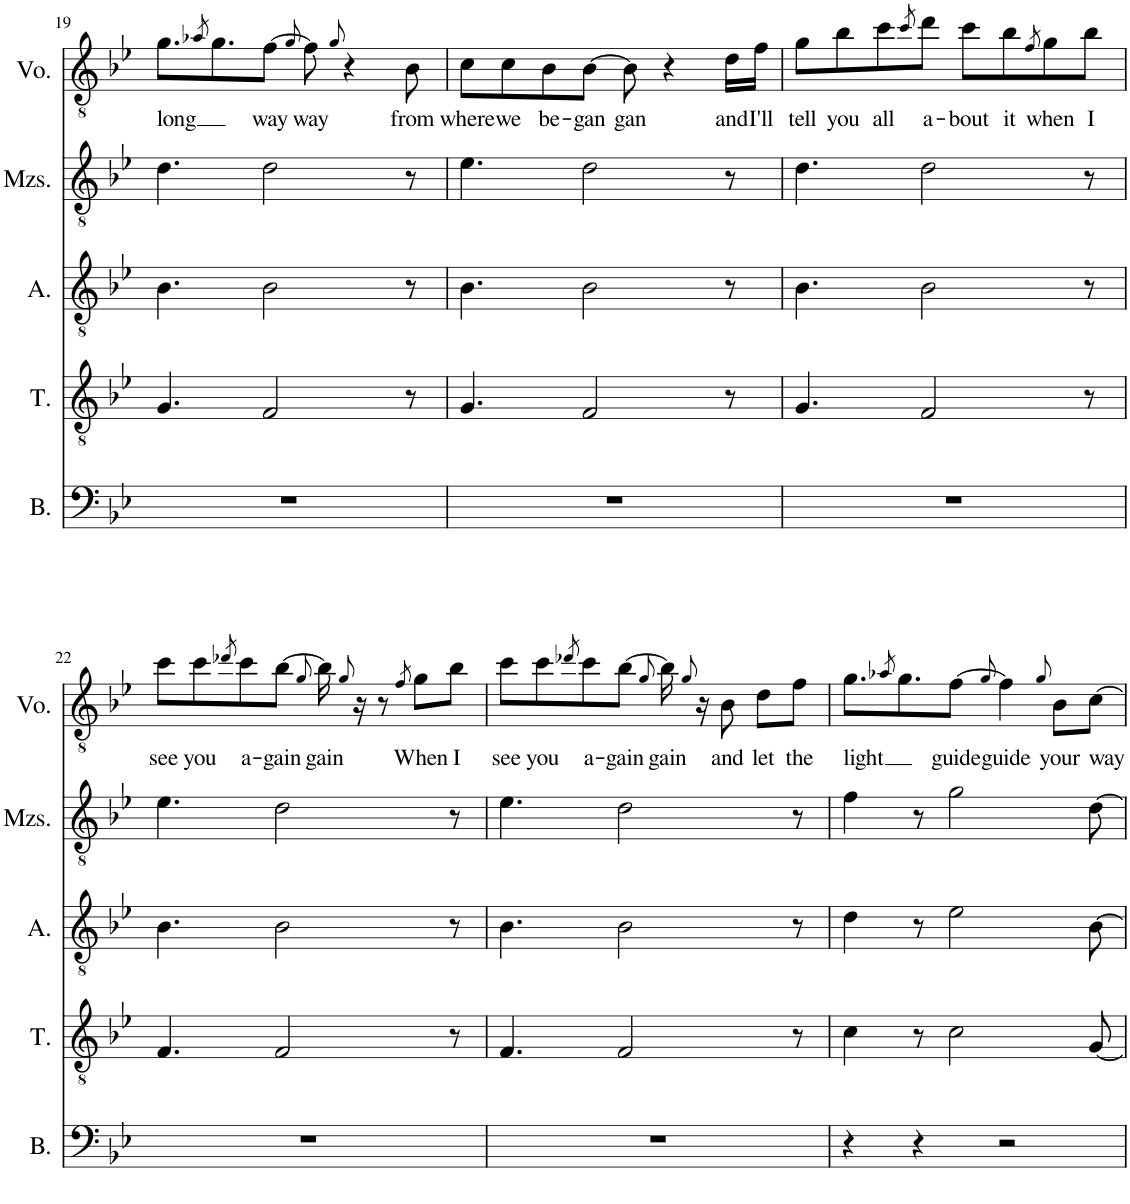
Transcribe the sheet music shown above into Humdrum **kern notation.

**kern	**kern	**kern	**kern	**kern	**text
*part5	*part4	*part3	*part2	*part1	*part1
*staff5	*staff4	*staff3	*staff2	*staff1	*staff1
*I"バス	*I"テナー	*I"アルト	*I"メゾソプラノ	*I"ボーカル	*
!!LO:PB:g=z
*clefF4	*clefGv2	*clefGv2	*clefGv2	*clefGv2	*
*k[b-e-]	*k[b-e-]	*k[b-e-]	*k[b-e-]	*k[b-e-]	*
*M4/4	*M4/4	*M4/4	*M4/4	*M4/4	*
=19	=19	=19	=19	=19	=19
!	!	!	!	!	!LO:LY:b
1r	4.G/	4.B-\	4.d\	8.g\L	long
.	.	.	.	8qa-X/	.
.	.	.	.	8.g\	.
!	!	!	!	!	!LO:LY:b
.	2F/	2B-\	2d\	[8f\J	way
.	.	.	.	8qg/	.
!	!	!	!	!	!LO:LY:b
.	.	.	.	8f\]	way
.	.	.	.	8qg/	.
.	.	.	.	4r	.
!	!	!	!	!	!LO:LY:b
.	8r	8r	8r	8B-\	from
=20	=20	=20	=20	=20	=20
!	!	!	!	!	!LO:LY:b
1r	4.G/	4.B-\	4.e-\	8c\L	where
!	!	!	!	!	!LO:LY:b
.	.	.	.	8c\	we
!	!	!	!	!	!LO:LY:b
.	.	.	.	8B-\	be-
!	!	!	!	!	!LO:LY:b
.	2F/	2B-\	2d\	[8B-\J	-gan
!	!	!	!	!	!LO:LY:b
.	.	.	.	8B-\]	-gan
.	.	.	.	4r	.
!	!	!	!	!	!LO:LY:b
.	8r	8r	8r	16d\LL	and
!	!	!	!	!	!LO:LY:b
.	.	.	.	16f\JJ	I'll
=21	=21	=21	=21	=21	=21
!	!	!	!	!	!LO:LY:b
1r	4.G/	4.B-\	4.d\	8g\L	tell
!	!	!	!	!	!LO:LY:b
.	.	.	.	8b-\	you
!	!	!	!	!	!LO:LY:b
.	.	.	.	8cc\	all
.	.	.	.	8qcc/	.
!	!	!	!	!	!LO:LY:b
.	2F/	2B-\	2d\	8dd\J	a-
!	!	!	!	!	!LO:LY:b
.	.	.	.	8cc\L	-bout
!	!	!	!	!	!LO:LY:b
.	.	.	.	8b-\	it
.	.	.	.	8qf/	.
!	!	!	!	!	!LO:LY:b
.	.	.	.	8g\	when
!	!	!	!	!	!LO:LY:b
.	8r	8r	8r	8b-\J	I
!!LO:LB:g=z
=22	=22	=22	=22	=22	=22
!	!	!	!	!	!LO:LY:b
1r	4.F/	4.B-\	4.e-\	8cc\L	see
!	!	!	!	!	!LO:LY:b
.	.	.	.	8cc\	you
.	.	.	.	8qdd-X/	.
!	!	!	!	!	!LO:LY:b
.	.	.	.	8cc\	a-
!	!	!	!	!	!LO:LY:b
.	2F/	2B-\	2d\	[8b-\J	-gain
.	.	.	.	8qg/	.
!	!	!	!	!	!LO:LY:b
.	.	.	.	16b-\]	-gain
.	.	.	.	8qg/	.
.	.	.	.	16r	.
.	.	.	.	8r	.
.	.	.	.	8qf/	.
!	!	!	!	!	!LO:LY:b
.	.	.	.	8g\L	When
!	!	!	!	!	!LO:LY:b
.	8r	8r	8r	8b-\J	I
=23	=23	=23	=23	=23	=23
!	!	!	!	!	!LO:LY:b
1r	4.F/	4.B-\	4.e-\	8cc\L	see
!	!	!	!	!	!LO:LY:b
.	.	.	.	8cc\	you
.	.	.	.	8qdd-X/	.
!	!	!	!	!	!LO:LY:b
.	.	.	.	8cc\	a-
!	!	!	!	!	!LO:LY:b
.	2F/	2B-\	2d\	[8b-\J	-gain
.	.	.	.	8qg/	.
!	!	!	!	!	!LO:LY:b
.	.	.	.	16b-\]	-gain
.	.	.	.	8qg/	.
.	.	.	.	16r	.
!	!	!	!	!	!LO:LY:b
.	.	.	.	8B-\	and
!	!	!	!	!	!LO:LY:b
.	.	.	.	8d\L	let
!	!	!	!	!	!LO:LY:b
.	8r	8r	8r	8f\J	the
=24	=24	=24	=24	=24	=24
!	!	!	!	!	!LO:LY:b
4r	4c\	4d\	4f\	8.g\L	light
.	.	.	.	8qa-X/	.
.	.	.	.	8.g\	.
4r	8r	8r	8r	.	.
!	!	!	!	!	!LO:LY:b
.	2c\	2e-\	2g\	[8f\J	guide
.	.	.	.	8qg/	.
!	!	!	!	!	!LO:LY:b
2r	.	.	.	4f\]	guide
.	.	.	.	8qg/	.
!	!	!	!	!	!LO:LY:b
.	.	.	.	8B-\L	your
!	!	!	!	!	!LO:LY:b
.	[8G/	[8B-\	[8d\	[8c\J	way
=	=	=	=	=	=
*-	*-	*-	*-	*-	*-
